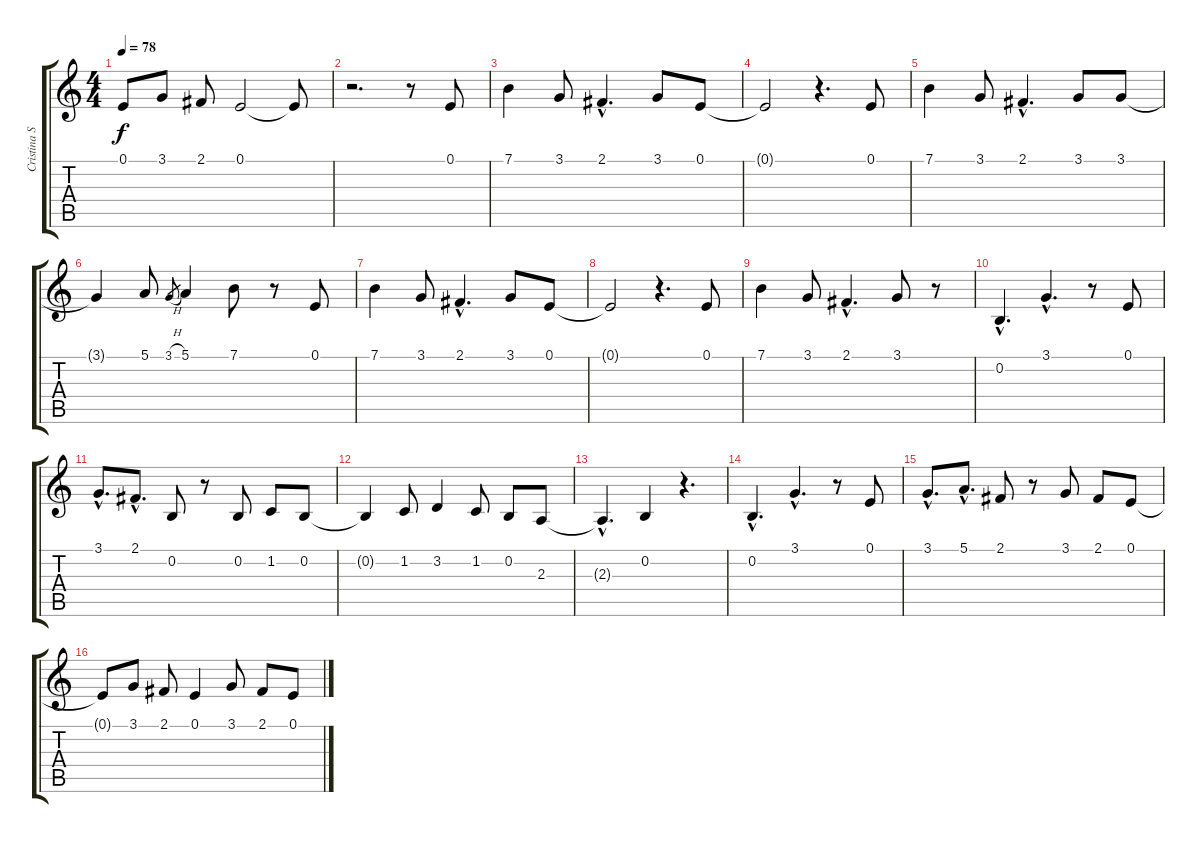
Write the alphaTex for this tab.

\track ("Cristina Scabbia" "Cristina S") {instrument lead2sawtooth}
\staff {score tabs}
\tuning (E4 B3 G3 D3 A2 E2) {hide}
\ts (4 4)
\tempo 78
\clef g2
\ks c
0.1{t}.8{dy f} 3.1.8 2.1.8 0.1.2 0.1{t}.8 |
r.2{d} r.8 0.1.8 |
7.1.4 3.1.8 2.1{hac}.4{d} 3.1.8 0.1.8 |
0.1{t}.2 r.4{d} 0.1.8 |
7.1.4 3.1.8 2.1{hac}.4{d} 3.1.8 3.1.8 |
3.1{t}.4 5.1.8 3.1{h}.8{gr} 5.1.4 7.1.8 r.8 0.1.8 |
7.1.4 3.1.8 2.1{hac}.4{d} 3.1.8 0.1.8 |
0.1{t}.2 r.4{d} 0.1.8 |
7.1.4 3.1.8 2.1{hac}.4{d} 3.1.8 r.8 |
0.2{hac}.4{d} 3.1{hac}.4{d} r.8 0.1.8 |
3.1{hac}.8{d} 2.1{hac}.8{d} 0.2.8 r.8 0.2.8 1.2.8 0.2.8 |
0.2{t}.4 1.2.8 3.2.4 1.2.8 0.2.8 2.3.8 |
2.3{hac t}.4{d} 0.2.4 r.4{d} |
0.2{hac}.4{d} 3.1{hac}.4{d} r.8 0.1.8 |
3.1{hac}.8{d} 5.1{hac}.8{d} 2.1.8 r.8 3.1.8 2.1.8 0.1.8 |
0.1{t}.8 3.1.8 2.1.8 0.1.4 3.1.8 2.1.8 0.1.8
